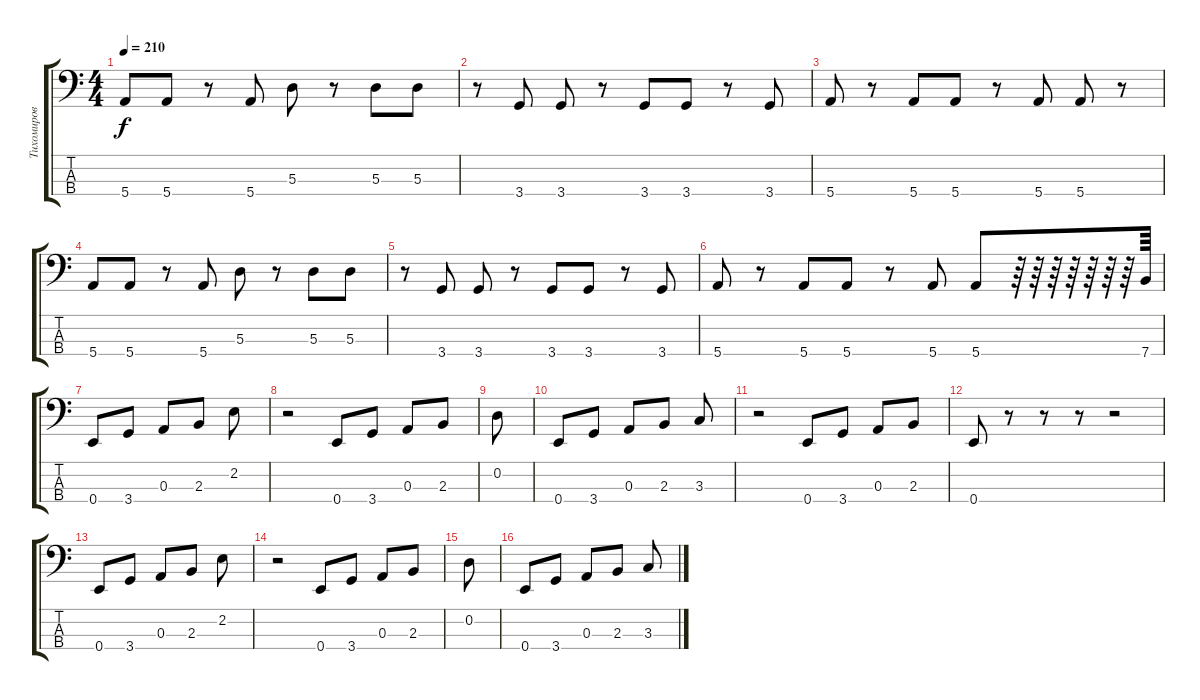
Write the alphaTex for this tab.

\track ("Тихомиров" "Тихомиров") {instrument electricbasspick}
\staff {score tabs}
\tuning (G2 D2 A1 E1) {hide}
\ts (4 4)
\tempo 210
\clef f4
\ks c
5.4.8{dy f} 5.4.8 r.8 5.4.8 5.3.8 r.8 5.3.8 5.3.8 |
r.8 3.4.8 3.4.8 r.8 3.4.8 3.4.8 r.8 3.4.8 |
5.4.8 r.8 5.4.8 5.4.8 r.8 5.4.8 5.4.8 r.8 |
5.4.8 5.4.8 r.8 5.4.8 5.3.8 r.8 5.3.8 5.3.8 |
r.8 3.4.8 3.4.8 r.8 3.4.8 3.4.8 r.8 3.4.8 |
5.4.8 r.8 5.4.8 5.4.8 r.8 5.4.8 5.4.8 r.64 r.64 r.64 r.64 r.64 r.64 r.64 7.4.64 |
0.4.8 3.4.8 0.3.8 2.3.8 2.2.8 |
r.2 0.4.8 3.4.8 0.3.8 2.3.8 |
0.2.8 |
0.4.8 3.4.8 0.3.8 2.3.8 3.3.8 |
r.2 0.4.8 3.4.8 0.3.8 2.3.8 |
0.4.8 r.8 r.8 r.8 r.2 |
0.4.8 3.4.8 0.3.8 2.3.8 2.2.8 |
r.2 0.4.8 3.4.8 0.3.8 2.3.8 |
0.2.8 |
0.4.8 3.4.8 0.3.8 2.3.8 3.3.8
